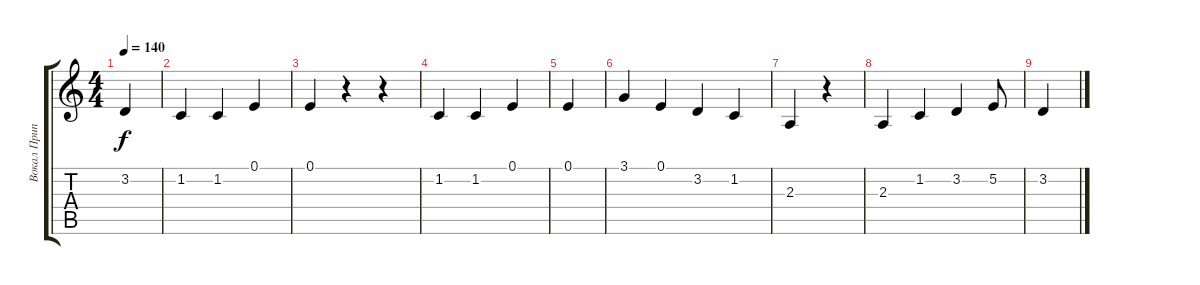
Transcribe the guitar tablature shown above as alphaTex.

\track ("Вокал Припев" "Вокал Прип") {instrument lead2sawtooth}
\staff {score tabs}
\tuning (E4 B3 G3 D3 A2 E2) {hide}
\ts (4 4)
\tempo 140
\clef g2
\ks c
3.2.4{dy f} |
1.2.4 1.2.4 0.1.4 |
0.1.4 r.4 r.4 |
1.2.4 1.2.4 0.1.4 |
0.1.4 |
3.1.4 0.1.4 3.2.4 1.2.4 |
2.3.4 r.4 |
2.3.4 1.2.4 3.2.4 5.2.8 |
3.2.4
